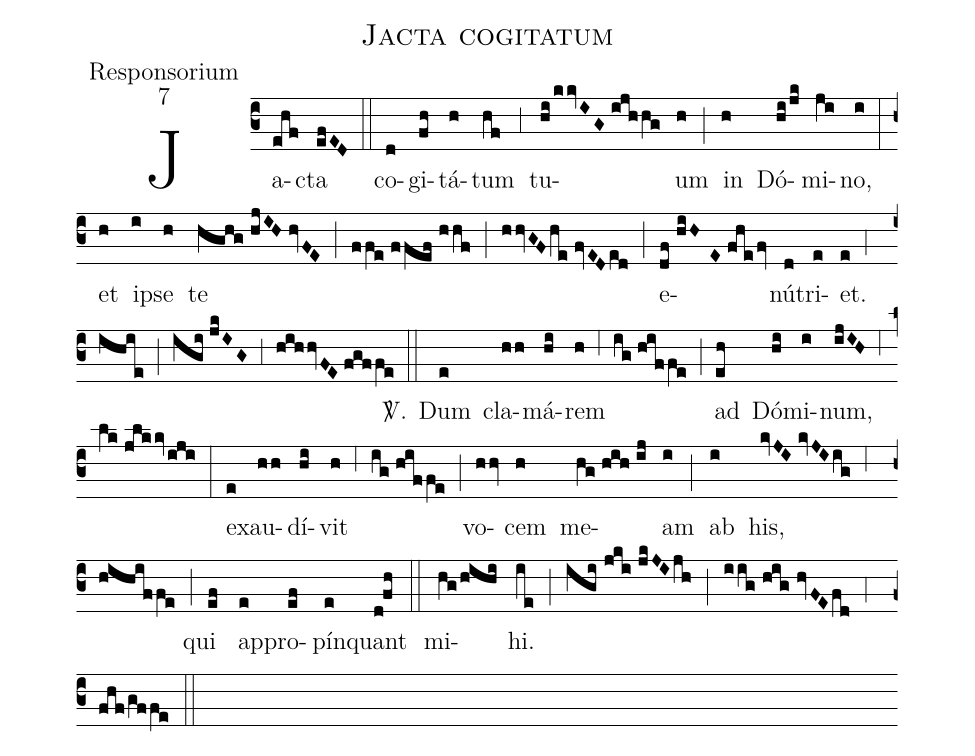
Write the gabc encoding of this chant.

name:Jacta cogitatum;
office-part:Responsorium;
mode:7;
%%
(c3) Ja(ehf)cta(efED) (::) co(d)gi(fh)tá(h)tum(hf) (;3) tu(hi/kkvIG//ijhhg)um(h) (;) in(h) Dó(hi/jk)mi(ji)no,(i) (:) et(h) i(i)pse(h) te(hghg//hjIH//hvFE) (;) (ffe//ffef//hhf) (;) (hhvGF/he//fvED/ed) (;) e(df//hiHE//fhe/fv)nú(d)tri(e)et.(e) (;4) (ihie) (;) (igi//jkIG) (;3) (hihhvFE//fgffe) <sp>V/</sp>.(::) Dum(e) cla(hh)má(hi)rem(h) (;6) (ig//hiffe) (;) ad(eh) Dó(hi)mi(i)num,(ijIH) (;6) (lk//jlkkv/iji) (:) ex(e)au(hh)dí(hi)vit(h) (;6) (ig//hiffe) (;) vo(hhv)cem(h) me(hg//hih//ij)am(i) (;) ab(i) his,(kvJI//kvJIig) (;6) (hihiffe) (;) qui(ef) ap(e)pro(ef)pín(e)quant(d!fh) (::) mi(hg/hihi)hi.(ie) (;) (igi//jki//jkJI/jh) (;) (iig//hig//hvFE/fd) (;4) (fhf/gffe) (::)
